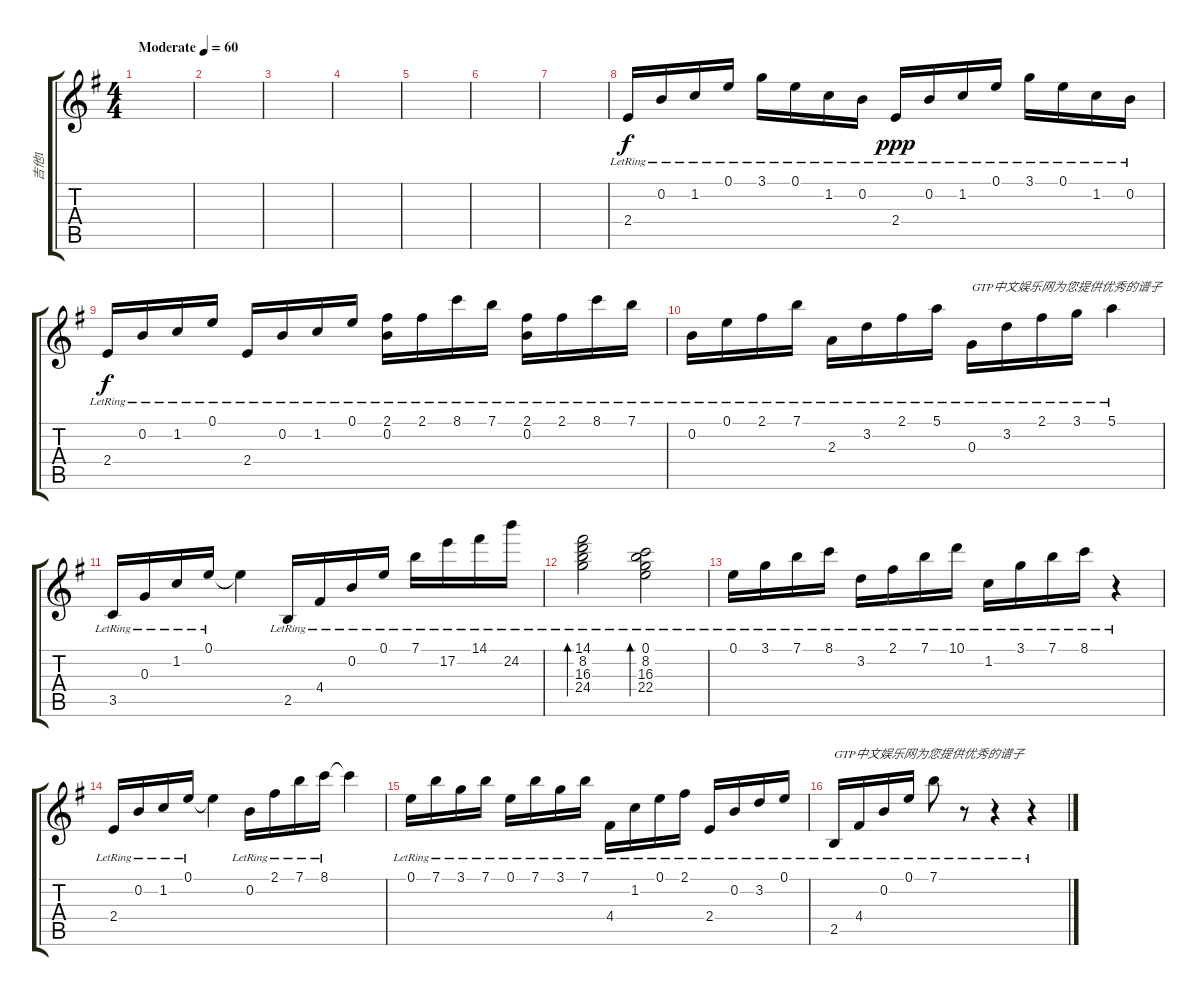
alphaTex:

\track ("吉他1" "吉他1") {instrument acousticguitarnylon}
\staff {score tabs}
\tuning (E4 B3 G3 D3 A2 E2) {hide}
\ts (4 4)
\tempo (60 "Moderate")
\clef g2
\ks g
|
|
|
|
|
|
|
2.4{lr}.16 0.2{lr}.16 1.2{lr}.16 0.1{lr}.16 3.1{lr}.16 0.1{lr}.16 1.2{lr}.16 0.2{lr}.16 2.4{lr}.16{dy ppp} 0.2{lr}.16 1.2{lr}.16 0.1{lr}.16 3.1{lr}.16 0.1{lr}.16 1.2{lr}.16 0.2{lr}.16 |
2.4{lr}.16{dy f} 0.2{lr}.16 1.2{lr}.16 0.1{lr}.16 2.4{lr}.16 0.2{lr}.16 1.2{lr}.16 0.1{lr}.16 (2.1{lr} 0.2{lr}).16 2.1{lr}.16 8.1{lr}.16 7.1{lr}.16 (2.1{lr} 0.2{lr}).16 2.1{lr}.16 8.1{lr}.16 7.1{lr}.16 |
0.2{lr}.16 0.1{lr}.16 2.1{lr}.16 7.1{lr}.16 2.3{lr}.16 3.2{lr}.16 2.1{lr}.16 5.1{lr}.16 0.3{lr}.16{txt "GTP中文娱乐网为您提供优秀的谱子"} 3.2{lr}.16 2.1{lr}.16 3.1{lr}.16 5.1{lr}.4 |
3.5{lr}.16 0.3{lr}.16 1.2{lr}.16 0.1{lr}.16 0.1{t}.4 2.5{lr}.16 4.4{lr}.16 0.2{lr}.16 0.1{lr}.16 7.1{lr}.16 17.2{lr}.16 14.1{lr}.16 24.2{lr}.16 |
(14.1{lr} 8.2{lr} 16.3{lr} 24.4{lr}).2{bd 120} (0.1{lr} 8.2{lr} 16.3{lr} 22.4{lr}).2{bd 120} |
0.1{lr}.16 3.1{lr}.16 7.1{lr}.16 8.1{lr}.16 3.2{lr}.16 2.1{lr}.16 7.1{lr}.16 10.1{lr}.16 1.2{lr}.16 3.1{lr}.16 7.1{lr}.16 8.1{lr}.16 r.4 |
2.4{lr}.16 0.2{lr}.16 1.2{lr}.16 0.1{lr}.16 0.1{t}.4 0.2{lr}.16 2.1{lr}.16 7.1{lr}.16 8.1{lr}.16 8.1{t}.4 |
0.1{lr}.16 7.1{lr}.16 3.1{lr}.16 7.1{lr}.16 0.1{lr}.16 7.1{lr}.16 3.1{lr}.16 7.1{lr}.16 4.4{lr}.16 1.2{lr}.16 0.1{lr}.16 2.1{lr}.16 2.4{lr}.16 0.2{lr}.16 3.2{lr}.16 0.1{lr}.16 |
2.5{lr}.16{txt "GTP中文娱乐网为您提供优秀的谱子"} 4.4{lr}.16 0.2{lr}.16 0.1{lr}.16 7.1{lr}.8 r.8 r.4 r.4
